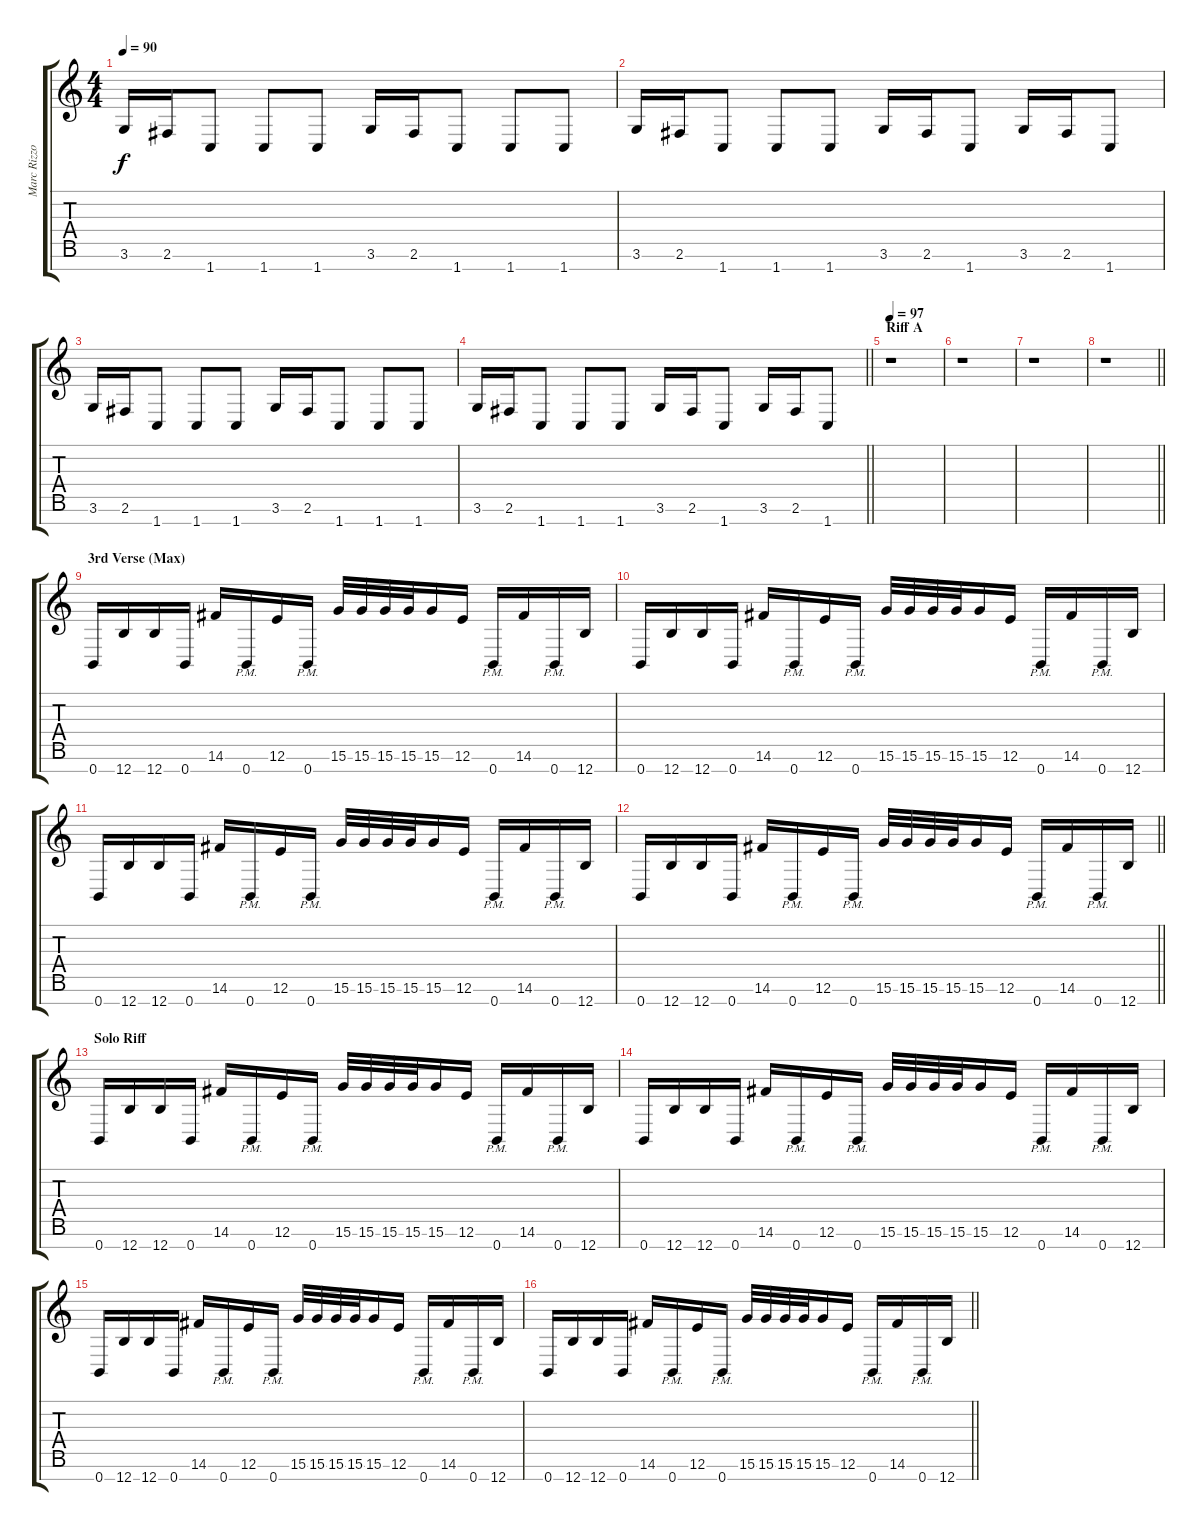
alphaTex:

\track ("Marc Rizzo" "Marc Rizzo") {instrument overdrivenguitar}
\staff {score tabs}
\tuning (E4 B3 G3 D3 A2 E2 B1) {hide}
\ts (4 4)
\tempo 90
\clef g2
\ks c
3.6.16{dy f} 2.6.16 1.7.8 1.7.8 1.7.8 3.6.16 2.6.16 1.7.8 1.7.8 1.7.8 |
3.6.16 2.6.16 1.7.8 1.7.8 1.7.8 3.6.16 2.6.16 1.7.8 3.6.16 2.6.16 1.7.8 |
3.6.16 2.6.16 1.7.8 1.7.8 1.7.8 3.6.16 2.6.16 1.7.8 1.7.8 1.7.8 |
\barLineRight lightlight
3.6.16 2.6.16 1.7.8 1.7.8 1.7.8 3.6.16 2.6.16 1.7.8 3.6.16 2.6.16 1.7.8 |
\section ("" "Riff A")
\tempo 97
r.1 |
r.1 |
r.1 |
\barLineRight lightlight
r.1 |
\section ("" "3rd Verse (Max)")
0.7.16 12.7.16 12.7.16 0.7.16 14.6.16 0.7{pm}.16 12.6.16 0.7{pm}.16 15.6.32 15.6.32 15.6.32 15.6.32 15.6.16 12.6.16 0.7{pm}.16 14.6.16 0.7{pm}.16 12.7.16 |
0.7.16 12.7.16 12.7.16 0.7.16 14.6.16 0.7{pm}.16 12.6.16 0.7{pm}.16 15.6.32 15.6.32 15.6.32 15.6.32 15.6.16 12.6.16 0.7{pm}.16 14.6.16 0.7{pm}.16 12.7.16 |
0.7.16 12.7.16 12.7.16 0.7.16 14.6.16 0.7{pm}.16 12.6.16 0.7{pm}.16 15.6.32 15.6.32 15.6.32 15.6.32 15.6.16 12.6.16 0.7{pm}.16 14.6.16 0.7{pm}.16 12.7.16 |
\barLineRight lightlight
0.7.16 12.7.16 12.7.16 0.7.16 14.6.16 0.7{pm}.16 12.6.16 0.7{pm}.16 15.6.32 15.6.32 15.6.32 15.6.32 15.6.16 12.6.16 0.7{pm}.16 14.6.16 0.7{pm}.16 12.7.16 |
\section ("" "Solo Riff")
0.7.16 12.7.16 12.7.16 0.7.16 14.6.16 0.7{pm}.16 12.6.16 0.7{pm}.16 15.6.32 15.6.32 15.6.32 15.6.32 15.6.16 12.6.16 0.7{pm}.16 14.6.16 0.7{pm}.16 12.7.16 |
0.7.16 12.7.16 12.7.16 0.7.16 14.6.16 0.7{pm}.16 12.6.16 0.7{pm}.16 15.6.32 15.6.32 15.6.32 15.6.32 15.6.16 12.6.16 0.7{pm}.16 14.6.16 0.7{pm}.16 12.7.16 |
0.7.16 12.7.16 12.7.16 0.7.16 14.6.16 0.7{pm}.16 12.6.16 0.7{pm}.16 15.6.32 15.6.32 15.6.32 15.6.32 15.6.16 12.6.16 0.7{pm}.16 14.6.16 0.7{pm}.16 12.7.16 |
\barLineRight lightlight
0.7.16 12.7.16 12.7.16 0.7.16 14.6.16 0.7{pm}.16 12.6.16 0.7{pm}.16 15.6.32 15.6.32 15.6.32 15.6.32 15.6.16 12.6.16 0.7{pm}.16 14.6.16 0.7{pm}.16 12.7.16
